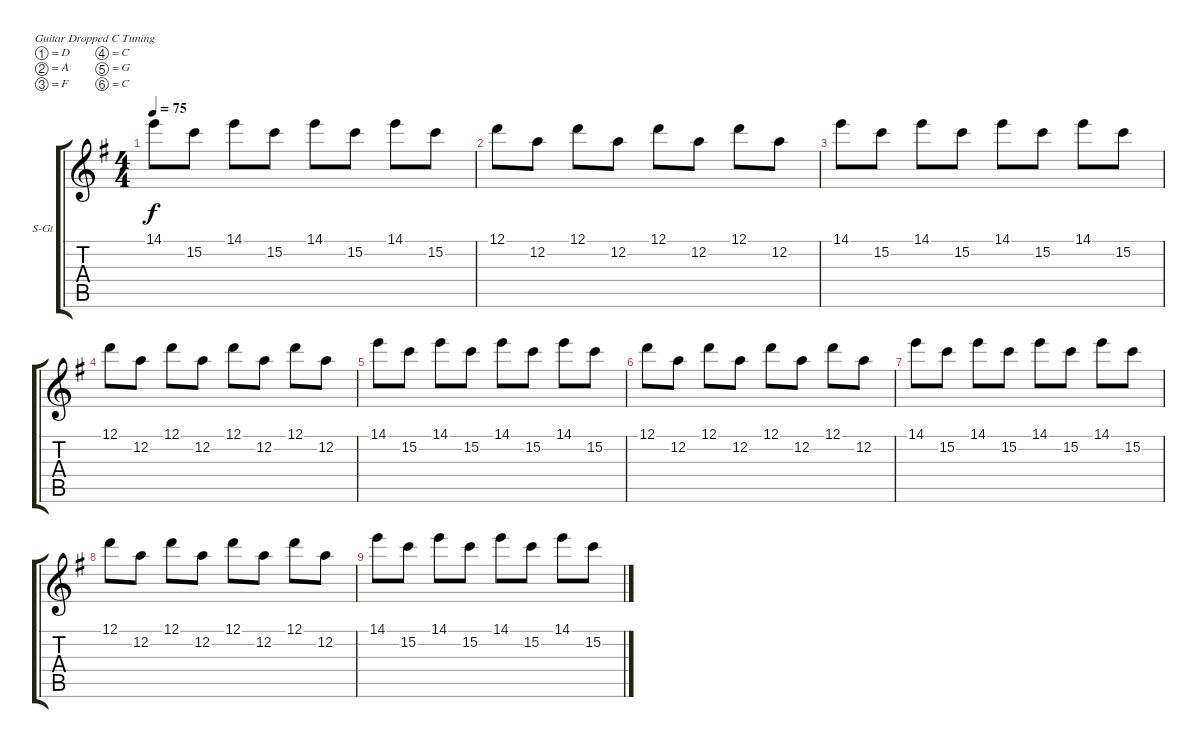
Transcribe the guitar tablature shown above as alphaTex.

\bracketExtendMode groupsimilarinstruments
\firstSystemTrackNameOrientation horizontal
\otherSystemsTrackNameOrientation horizontal
\track ("Steel Guitar" "S-Gt") {mute instrument acousticguitarsteel}
\staff {score tabs}
\tuning (D4 A3 F3 C3 G2 C2)
\ts (4 4)
\tempo 75
\clef g2
\scale
0.333333
\ks eminor
14.1.8{dy f} 15.2.8 14.1.8 15.2.8 14.1.8 15.2.8 14.1.8 15.2.8 |
\scale
0.333333 12.1.8 12.2.8 12.1.8 12.2.8 12.1.8 12.2.8 12.1.8 12.2.8 |
\scale
0.333333 14.1.8 15.2.8 14.1.8 15.2.8 14.1.8 15.2.8 14.1.8 15.2.8 |
\scale
0.333333 12.1.8 12.2.8 12.1.8 12.2.8 12.1.8 12.2.8 12.1.8 12.2.8 |
\scale
0.333333 14.1.8 15.2.8 14.1.8 15.2.8 14.1.8 15.2.8 14.1.8 15.2.8 |
\scale
0.333333 12.1.8 12.2.8 12.1.8 12.2.8 12.1.8 12.2.8 12.1.8 12.2.8 |
\scale
0.333333 14.1.8 15.2.8 14.1.8 15.2.8 14.1.8 15.2.8 14.1.8 15.2.8 |
\scale
0.333333 12.1.8 12.2.8 12.1.8 12.2.8 12.1.8 12.2.8 12.1.8 12.2.8 |
\scale
0.333333 14.1.8 15.2.8 14.1.8 15.2.8 14.1.8 15.2.8 14.1.8 15.2.8
